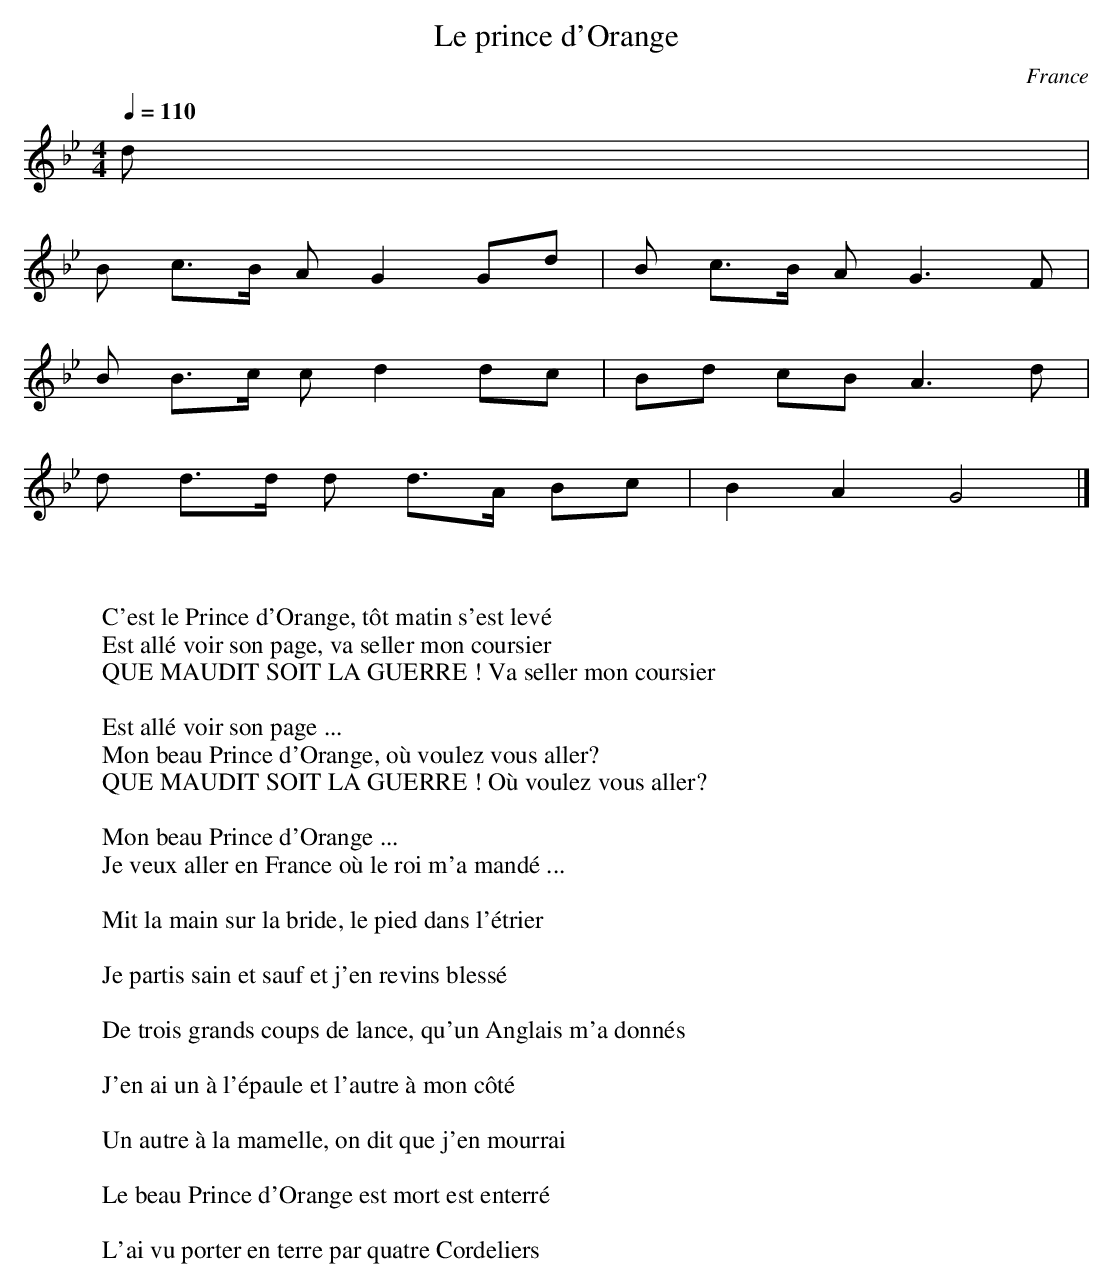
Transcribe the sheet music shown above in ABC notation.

X:1
T:Le prince d'Orange
O:France
M:4/4
L:1/8
Q:1/4=110
K:Bb
d |
B c>B A G2 Gd |B c>B A G3 F |
B B>c c d2 dc |Bd cB A3 d |
d d>d d d>A Bc |B2 A2 G4 |]
W:
W:
W:C'est le Prince d'Orange, tôt matin s'est levé
W:Est allé voir son page, va seller mon coursier
W:QUE MAUDIT SOIT LA GUERRE ! Va seller mon coursier
W:
W:Est allé voir son page ...
W:Mon beau Prince d'Orange, où voulez vous aller?
W:QUE MAUDIT SOIT LA GUERRE ! Où voulez vous aller?
W:
W:Mon beau Prince d'Orange ...
W:Je veux aller en France où le roi m'a mandé ...
W:
W:Mit la main sur la bride, le pied dans l'étrier
W:
W:Je partis sain et sauf et j'en revins blessé
W:
W:De trois grands coups de lance, qu'un Anglais m'a donnés
W:
W:J'en ai un à l'épaule et l'autre à mon côté
W:
W:Un autre à la mamelle, on dit que j'en mourrai
W:
W:Le beau Prince d'Orange est mort est enterré
W:
W:L'ai vu porter en terre par quatre Cordeliers
